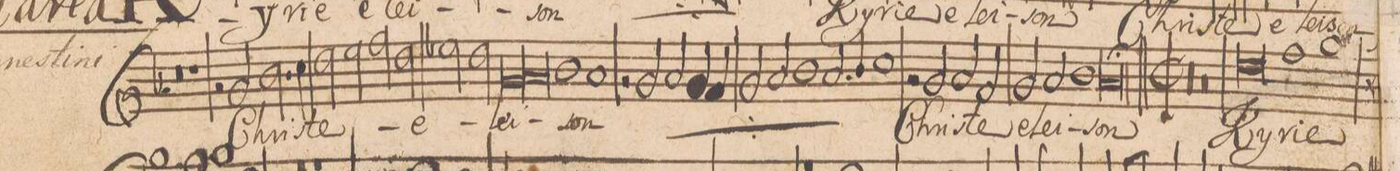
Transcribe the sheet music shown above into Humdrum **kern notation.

**kern	**text
*I"CANTVS.	*
*clefG2	*
*k[b-]	*
*met(C|)	*
*M2/1	*
0r	.
=18-	=18-
1r	.
2rg	.
2g/	Chri-
=19-	=19-
2.b-\	-ste
4cc\	.
2dd\	.
2ee\	.
=20-	=20-
2ff\	.
2dd\	e-
2ee-X\	.
2dd\	.
=21-	=21-
*lig	*
1g	-lei-
1a	.
*Xlig	*
=22-	=22-
1b-	-son
1a	.
=23-	=23-
2rg	.
*	*ij
2g/	Chri-
2a/	.
4g/	.
4f/	.
=24-	=24-
2g/	-ste
2a/	e-
1b-	-lei-
=25-	=25-
2.a/	.
4b-/	.
1cc	-son
*	*Xij
=26-	=26-
2rg	.
2g/	Chri-
2a/	.
2f/	-ste
=27-	=27-
2g/	e-
2a/	-lei-
1b-	.
=28-	=28-
0a;>	-son
=29||	=29||
*M2/1	*
*met(C|)	*
00r	.
=30-	=30-
=31-	=31-
0rb	.
=32-	=32-
0dd	Ky-
=33-	=33-
1ff	-ri-
1gg	-e-
=34-	=34-
*-	*-
